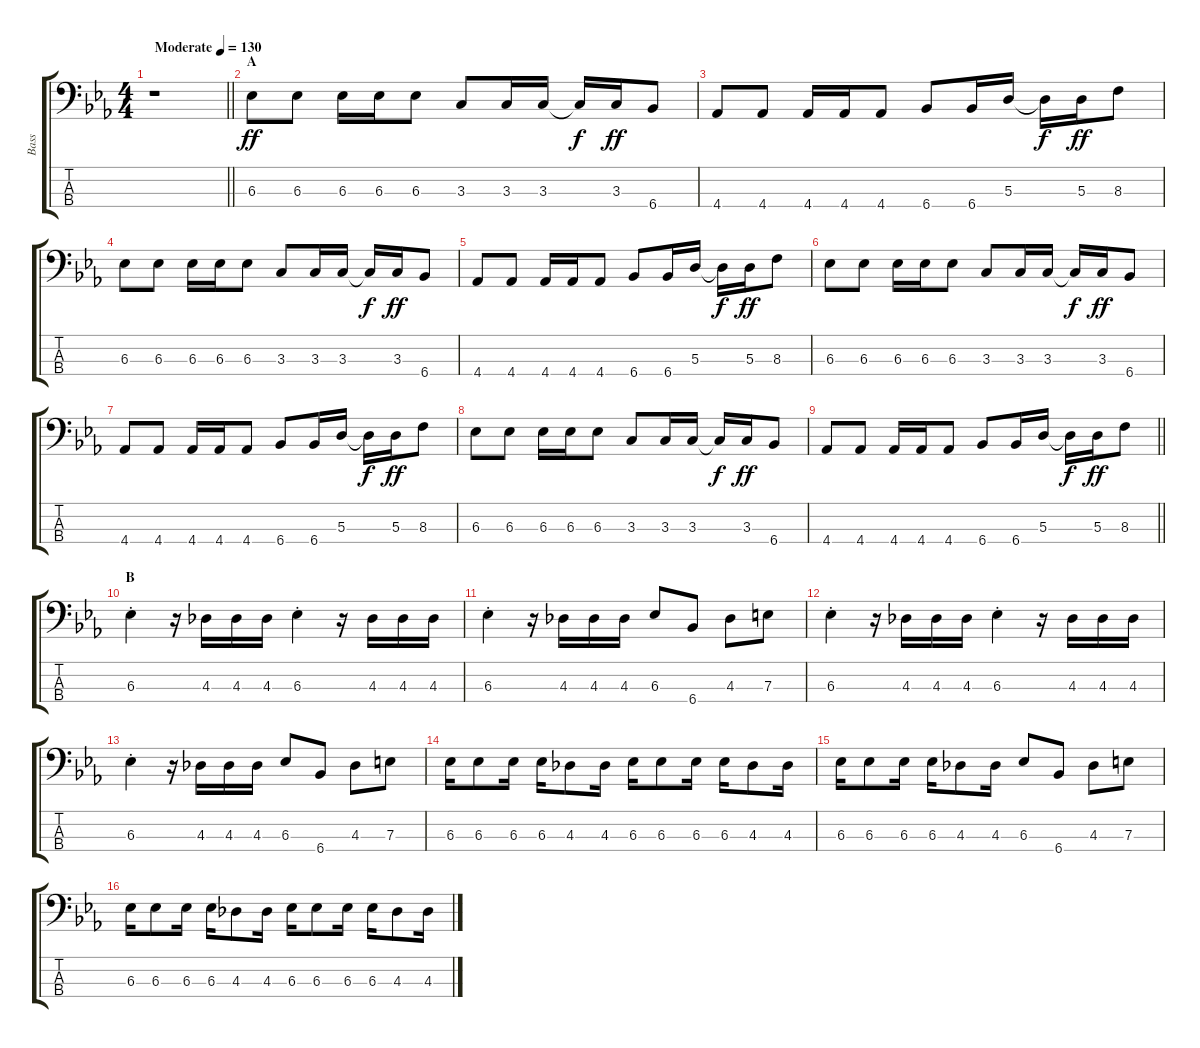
\track ("Bass" "Bass") {instrument electricbassfinger}
\staff {score tabs}
\tuning (G2 D2 A1 E1) {hide}
\ts (4 4)
\tempo (130 "Moderate")
\clef f4
\barLineRight lightlight
\ks eb
r.1{dy ff instrument electricbassfinger} |
\section ("" "A")
6.3.8 6.3.8 6.3.16 6.3.16 6.3.8 3.3.8 3.3.16 3.3.16 3.3{t}.16{dy f} 3.3.16{dy ff} 6.4.8 |
4.4.8 4.4.8 4.4.16 4.4.16 4.4.8 6.4.8 6.4.16 5.3.16 5.3{t}.16{dy f} 5.3.16{dy ff} 8.3.8 |
6.3.8 6.3.8 6.3.16 6.3.16 6.3.8 3.3.8 3.3.16 3.3.16 3.3{t}.16{dy f} 3.3.16{dy ff} 6.4.8 |
4.4.8 4.4.8 4.4.16 4.4.16 4.4.8 6.4.8 6.4.16 5.3.16 5.3{t}.16{dy f} 5.3.16{dy ff} 8.3.8 |
6.3.8 6.3.8 6.3.16 6.3.16 6.3.8 3.3.8 3.3.16 3.3.16 3.3{t}.16{dy f} 3.3.16{dy ff} 6.4.8 |
4.4.8 4.4.8 4.4.16 4.4.16 4.4.8 6.4.8 6.4.16 5.3.16 5.3{t}.16{dy f} 5.3.16{dy ff} 8.3.8 |
6.3.8 6.3.8 6.3.16 6.3.16 6.3.8 3.3.8 3.3.16 3.3.16 3.3{t}.16{dy f} 3.3.16{dy ff} 6.4.8 |
\barLineRight lightlight
4.4.8 4.4.8 4.4.16 4.4.16 4.4.8 6.4.8 6.4.16 5.3.16 5.3{t}.16{dy f} 5.3.16{dy ff} 8.3.8 |
\section ("" "B")
6.3{st}.4 r.16 4.3.16 4.3.16 4.3.16 6.3{st}.4 r.16 4.3.16 4.3.16 4.3.16 |
6.3{st}.4 r.16 4.3.16 4.3.16 4.3.16 6.3.8 6.4.8 4.3.8 7.3.8 |
6.3{st}.4 r.16 4.3.16 4.3.16 4.3.16 6.3{st}.4 r.16 4.3.16 4.3.16 4.3.16 |
6.3{st}.4 r.16 4.3.16 4.3.16 4.3.16 6.3.8 6.4.8 4.3.8 7.3.8 |
6.3.16 6.3.8 6.3.16 6.3.16 4.3.8 4.3.16 6.3.16 6.3.8 6.3.16 6.3.16 4.3.8 4.3.16 |
6.3.16 6.3.8 6.3.16 6.3.16 4.3.8 4.3.16 6.3.8 6.4.8 4.3.8 7.3.8 |
6.3.16 6.3.8 6.3.16 6.3.16 4.3.8 4.3.16 6.3.16 6.3.8 6.3.16 6.3.16 4.3.8 4.3.16
